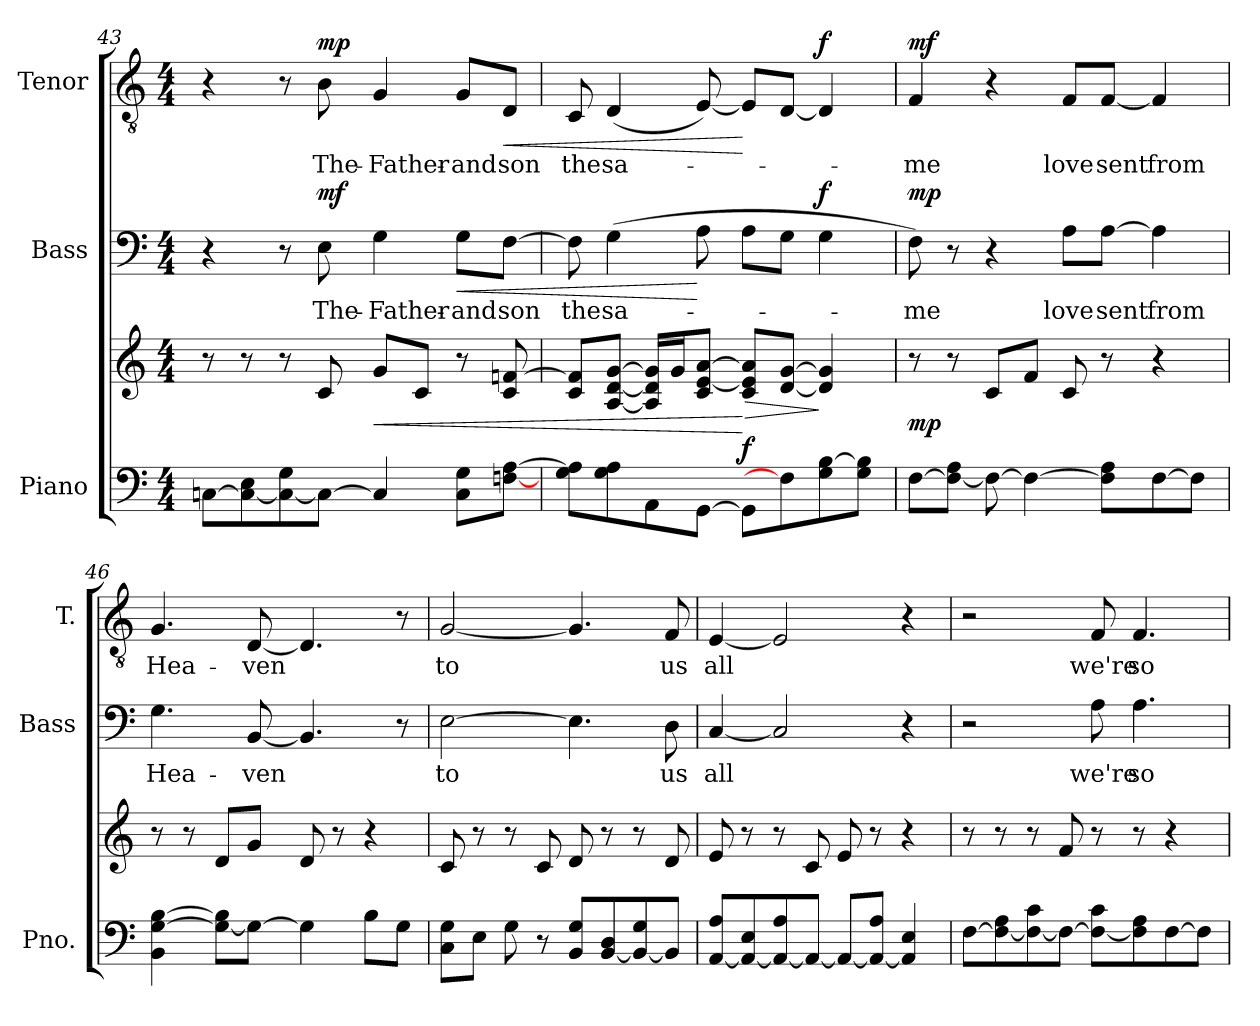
**kern	**kern	**dynam	**kern	**text	**dynam	**kern	**text	**dynam
*part3	*part3	*part3	*part2	*part2	*part2	*part1	*part1	*part1
*staff4	*staff3	*staff3/4	*staff2	*staff2	*staff2	*staff1	*staff1	*staff1
*I"Piano	*	*	*I"Bass	*	*	*I"Tenor	*	*
*I'Pno.	*	*	*I'Bass	*	*	*I'T.	*	*
*clefF4	*clefG2	*	*clefF4	*	*	*clefGv2	*	*
*	*	*	*	*	*	*ITrd7c12	*	*
*k[]	*k[]	*	*k[]	*	*	*k[]	*	*
*C:	*C:	*	*C:	*	*	*C:	*	*
*M4/4	*M4/4	*	*M4/4	*	*	*M4/4	*	*
=43	=43	=43	=43	=43	=43	=43	=43	=43
[8Cni\L	8r	.	4r	.	.	4r	.	.
8Ci\_ 8Ei	8r	.	.	.	.	.	.	.
8Ci\_ 8Gi	8r	.	8r	.	.	8r	.	.
!	!	!	!	!LO:LY:b:color=#000000	!	!	!	!
!	!	!	!	!	!	!	!LO:LY:b:color=#000000	!
8Ci\J_	8ci/	.	8Ei\	The-	mf	8BBi\	The-	mp
!	!	!LO:HP:b	!	!	!	!	!	!
!	!	!	!	!LO:LY:b:color=#000000	!	!	!	!
!	!	!	!	!	!	!	!LO:LY:b:color=#000000	!
4Ci/]	8gi/L	<	4Gi\	-Father-	.	4GGi/	-Father-	.
.	8ci/J	.	.	.	.	.	.	.
!	!	!	!	!LO:LY:b:color=#000000	!LO:HP:b	!	!	!
!	!	!	!	!	!	!	!LO:LY:b:color=#000000	!
8Ci\ 8GiL	8r	.	8Gi\L	-and	<	8GGi/L	-and	.
!	!	!	!	!LO:LY:b:color=#000000	!	!	!	!
!	!	!	!	!	!	!	!LO:LY:b:color=#000000	!LO:HP:b
[8Fni\ [8AiJ	8ci/ [8fni	.	[8Fi\J	son	.	8DDi/J	son	<
=44	=44	=44	=44	=44	=44	=44	=44	=44
*^	*	*	*	*	*	*	*	*
!	!	!	!	!	!LO:LY:b:color=#000000	!	!	!	!
!	!	!	!	!	!	!	!	!LO:LY:b:color=#000000	!
8Gi\ 8Ai]L	8ryy	8ci/ 8fi]L	.	8Fi\]	the	.	8CCi/	the	.
!	!	!	!	!	!LO:LY:b:color=#000000	!	!	!	!
!	!	!	!	!	!	!	!	!LO:LY:b:color=#000000	!
8Gi\ 8Ai	2..ryy	[8Ai/ [8di [8giJ	.	(4Gi\	sa-	.	(4DDi/	sa-	.
8AAi\	.	16Ai/] 16di] 16gi]LL	.	.	.	.	.	.	.
.	.	16gi/J	.	.	.	.	.	.	.
[8GGi\J	.	8ci/ [8ei [8aiJ	.	8Ai\	.	[	[8EEi/)	.	.
!	!	!	!LO:HP:n=1:b	!	!	!	!	!	!
8GGi\L]	.	8ci/ 8ei] 8ai]L	[ > f	8Ai\L	.	.	8EEi/L]	.	[
8Fi\]	.	[8di/ [8giJ	.	8Gi\J	.	.	[8DDi/J	.	.
8Gi\ [8Bi	.	4di/] 4gi]	]	4Gi\	.	f	4DDi/]	.	f
8Gi\ 8Bi]J	.	.	.	.	.	.	.	.	.
*v	*v	*	*	*	*	*	*	*	*
!!LO:LB:g=z
=45	=45	=45	=45	=45	=45	=45	=45	=45
!	!	!	!	!LO:LY:b:color=#000000	!	!	!	!
!	!	!	!	!	!	!	!LO:LY:b:color=#000000	!
[8Fi\L	8r	mp	8Fi\)	-me	mp	4FFi/	-me	mf
8Fi\_ 8AiJ	8r	.	8r	.	.	.	.	.
8Fi\_	8ci/L	.	4r	.	.	4r	.	.
4Fi\_	8fi/J	.	.	.	.	.	.	.
!	!	!	!	!LO:LY:b:color=#000000	!	!	!	!
!	!	!	!	!	!	!	!LO:LY:b:color=#000000	!
.	8ci/	.	8Ai\L	love	.	8FFi/L	love	.
!	!	!	!	!LO:LY:b:color=#000000	!	!	!	!
!	!	!	!	!	!	!	!LO:LY:b:color=#000000	!
8Fi\] 8AiL	8r	.	[8Ai\J	sent	.	[8FFi/J	sent	.
!	!	!	!	!LO:LY:b:color=#000000	!	!	!	!
!	!	!	!	!	!	!	!LO:LY:b:color=#000000	!
[8Fi\	4r	.	4Ai\]	from	.	4FFi/]	from	.
8Fi\J]	.	.	.	.	.	.	.	.
=46	=46	=46	=46	=46	=46	=46	=46	=46
!	!	!	!	!LO:LY:b:color=#000000	!	!	!	!
!	!	!	!	!	!	!	!LO:LY:b:color=#000000	!
4BBi\ [4Gi [4Bi	8r	.	4.Gi\	Hea-	.	4.GGi/	Hea-	.
.	8r	.	.	.	.	.	.	.
8Gi\_ 8Bi]L	8di/L	.	.	.	.	.	.	.
!	!	!	!	!LO:LY:b:color=#000000	!	!	!	!
!	!	!	!	!	!	!	!LO:LY:b:color=#000000	!
8Gi\J_	8gi/J	.	[8BBi/	-ven	.	[8DDi/	-ven	.
4Gi\]	8di/	.	4.BBi/]	.	.	4.DDi/]	.	.
.	8r	.	.	.	.	.	.	.
8Bi\L	4r	.	.	.	.	.	.	.
8Gi\J	.	.	8r	.	.	8r	.	.
=47	=47	=47	=47	=47	=47	=47	=47	=47
!	!	!	!	!LO:LY:b:color=#000000	!	!	!	!
!	!	!	!	!	!	!	!LO:LY:b:color=#000000	!
8Ci\ 8GiL	8ci/	.	[2Ei\	to	.	[2GGi/	to	.
8Ei\J	8r	.	.	.	.	.	.	.
8Gi\	8r	.	.	.	.	.	.	.
8r	8ci/	.	.	.	.	.	.	.
8BBi/ 8GiL	8di/	.	4.Ei\]	.	.	4.GGi/]	.	.
[8BBi/ 8Di	8r	.	.	.	.	.	.	.
8BBi/_ 8Gi	8r	.	.	.	.	.	.	.
!	!	!	!	!LO:LY:b:color=#000000	!	!	!	!
!	!	!	!	!	!	!	!LO:LY:b:color=#000000	!
8BBi/J]	8di/	.	8Di\	us	.	8FFi/	us	.
!!LO:PB:g=z
=48	=48	=48	=48	=48	=48	=48	=48	=48
!	!	!	!	!LO:LY:b:color=#000000	!	!	!	!
!	!	!	!	!	!	!	!LO:LY:b:color=#000000	!
[8AAi/ 8AiL	8ei/	.	[4Ci/	all	.	[4EEi/	all	.
8AAi/_ 8Ei	8r	.	.	.	.	.	.	.
8AAi/_ 8Ai	8r	.	2Ci/]	.	.	2EEi/]	.	.
8AAi/J_	8ci/	.	.	.	.	.	.	.
8AAi/L_	8ei/	.	.	.	.	.	.	.
8AAi/_ 8AiJ	8r	.	.	.	.	.	.	.
4AAi/] 4Ei	4r	.	4r	.	.	4r	.	.
=49	=49	=49	=49	=49	=49	=49	=49	=49
[8Fi\L	8r	.	2r	.	.	2r	.	.
8Fi\_ 8Ai	8r	.	.	.	.	.	.	.
8Fi\_ 8ci	8r	.	.	.	.	.	.	.
8Fi\J_	8fi/	.	.	.	.	.	.	.
!	!	!	!	!LO:LY:b:color=#000000	!	!	!	!
!	!	!	!	!	!	!	!LO:LY:b:color=#000000	!
8Fi\_ 8ciL	8r	.	8Ai\	we're	.	8FFi/	we're	.
!	!	!	!	!LO:LY:b:color=#000000	!	!	!	!
!	!	!	!	!	!	!	!LO:LY:b:color=#000000	!
8Fi\] 8Ai	8r	.	4.Ai\	so	.	4.FFi/	so	.
[8Fi\	4r	.	.	.	.	.	.	.
8Fi\J]	.	.	.	.	.	.	.	.
=	=	=	=	=	=	=	=	=
*-	*-	*-	*-	*-	*-	*-	*-	*-
